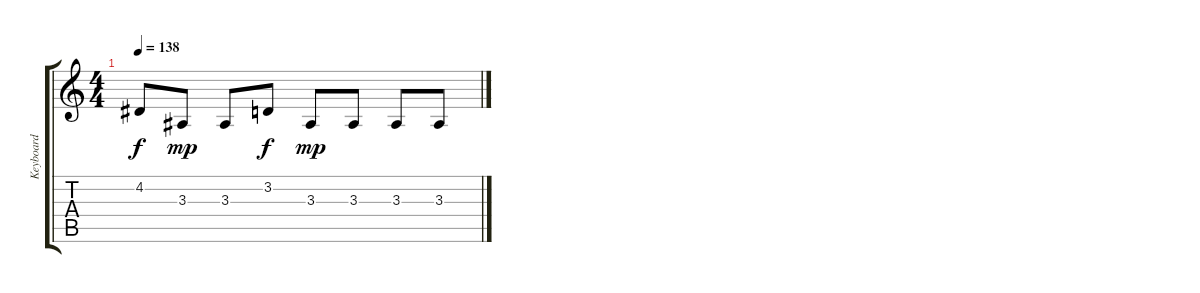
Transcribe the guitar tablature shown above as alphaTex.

\track ("Keyboard" "Keyboard") {instrument marimba}
\staff {score tabs}
\tuning (E4 B3 G3 D3 A2 E2) {hide}
\ts (4 4)
\tempo 138
\clef g2
\ks c
4.2.8{dy f} 3.3.8{dy mp} 3.3.8 3.2.8{dy f} 3.3.8{dy mp} 3.3.8 3.3.8 3.3.8
